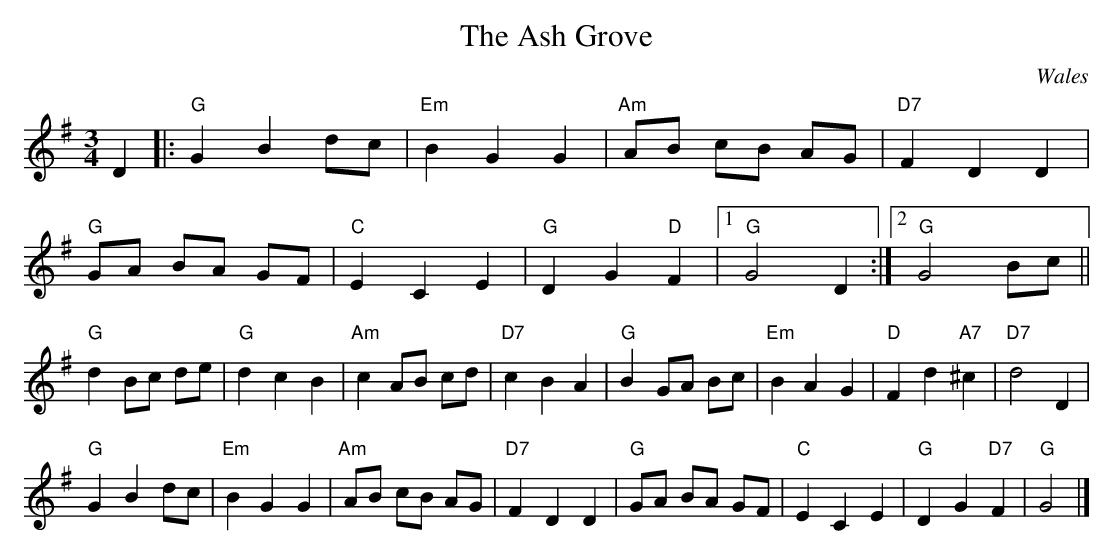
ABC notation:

X:1
T: The Ash Grove
O: Wales
M: 3/4
K: G
D2|:"G"G2 B2 dc|"Em"B2 G2 G2|"Am"AB cB AG|"D7"F2 D2 D2|
"G"GA BA GF|"C"E2 C2 E2|"G"D2 G2"D" F2|1"G"G4 D2:|2"G"G4 Bc||
"G"d2 Bc de|"G"d2 c2 B2|"Am"c2 AB cd|"D7"c2 B2 A2|
"G"B2 GA Bc|"Em"B2 A2 G2|"D"F2 d2 "A7"^c2|"D7"d4  D2|!
"G"G2 B2 dc|"Em"B2 G2 G2|"Am"AB cB AG|"D7"F2 D2 D2|
"G"GA BA GF|"C"E2 C2 E2|"G"D2 G2 "D7"F2|"G"G4|]
